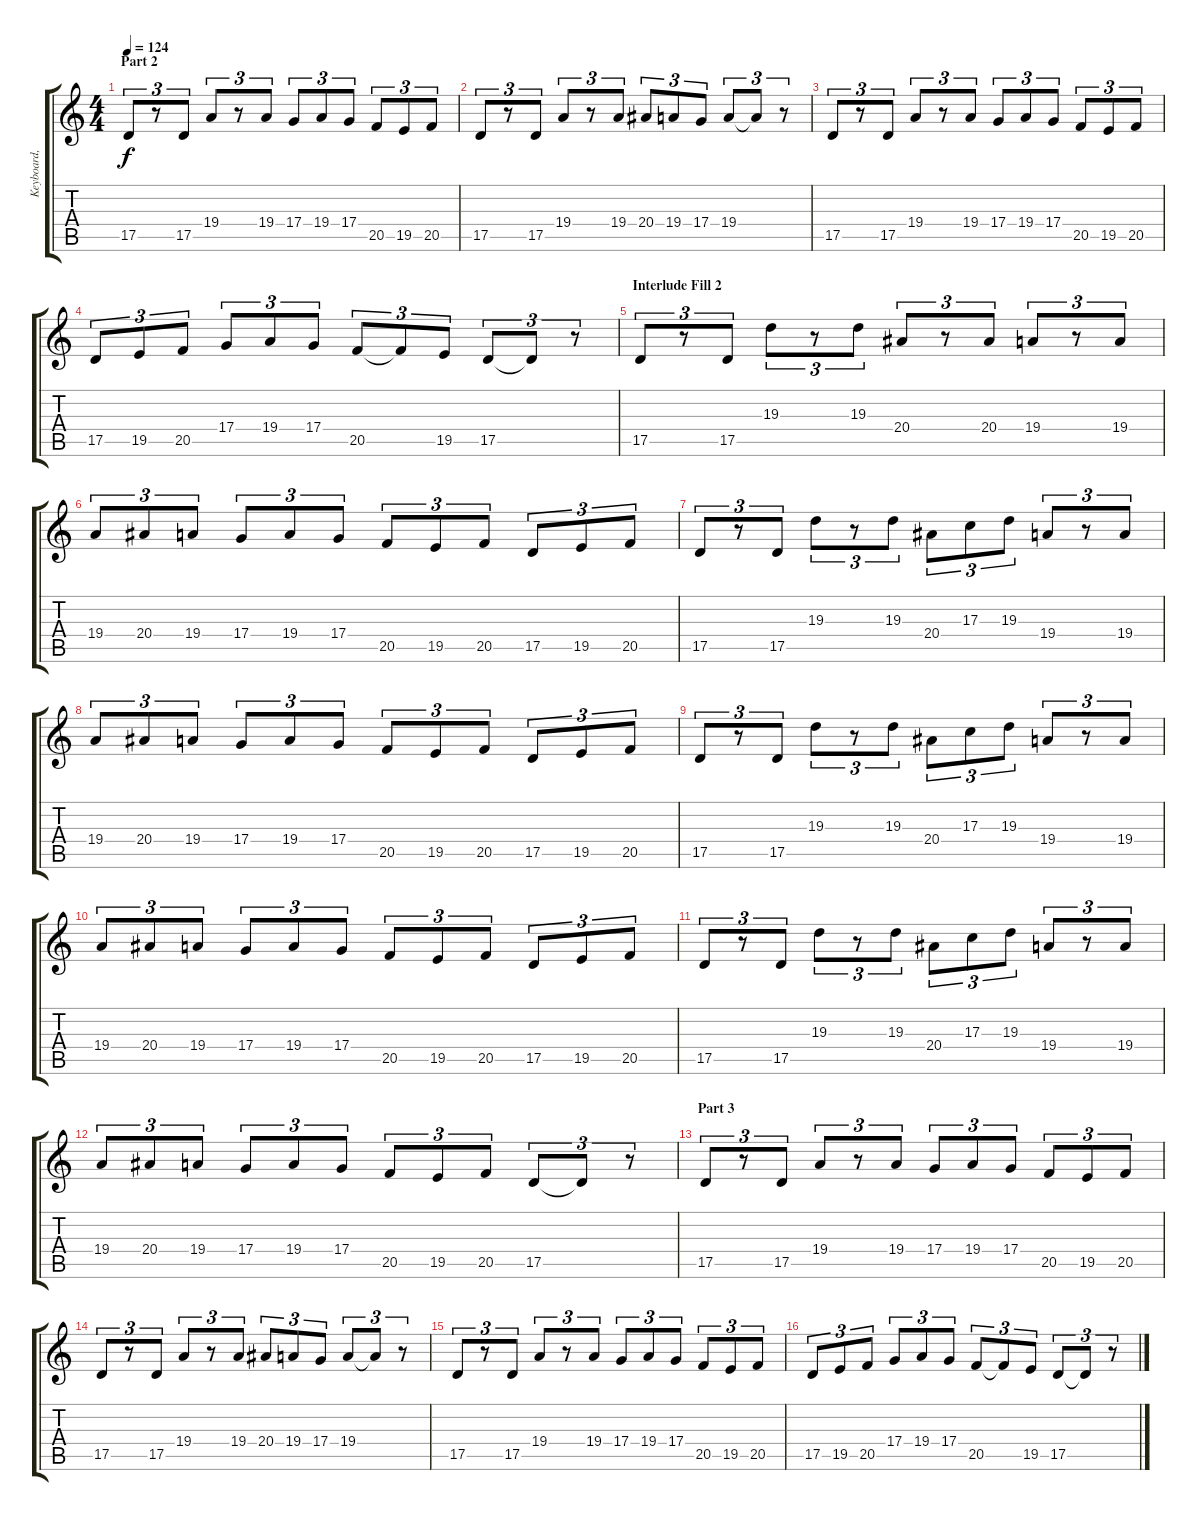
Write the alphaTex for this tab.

\track ("Keyboard, Flute 3, Outro Harp" "Keyboard, ") {instrument synthstrings2}
\staff {score tabs}
\tuning (E4 B3 G3 D3 A2 E2) {hide}
\ts (4 4)
\section ("" "Part 2")
\tempo 124
\clef g2
\ks c
17.5.8{tu (3 2) dy f} r.8{tu (3 2)} 17.5.8{tu (3 2)} 19.4.8{tu (3 2)} r.8{tu (3 2)} 19.4.8{tu (3 2)} 17.4.8{tu (3 2)} 19.4.8{tu (3 2)} 17.4.8{tu (3 2)} 20.5.8{tu (3 2)} 19.5.8{tu (3 2)} 20.5.8{tu (3 2)} |
17.5.8{tu (3 2)} r.8{tu (3 2)} 17.5.8{tu (3 2)} 19.4.8{tu (3 2)} r.8{tu (3 2)} 19.4.8{tu (3 2)} 20.4.8{tu (3 2)} 19.4.8{tu (3 2)} 17.4.8{tu (3 2)} 19.4.8{tu (3 2)} 19.4{t}.8{tu (3 2)} r.8{tu (3 2)} |
17.5.8{tu (3 2)} r.8{tu (3 2)} 17.5.8{tu (3 2)} 19.4.8{tu (3 2)} r.8{tu (3 2)} 19.4.8{tu (3 2)} 17.4.8{tu (3 2)} 19.4.8{tu (3 2)} 17.4.8{tu (3 2)} 20.5.8{tu (3 2)} 19.5.8{tu (3 2)} 20.5.8{tu (3 2)} |
17.5.8{tu (3 2)} 19.5.8{tu (3 2)} 20.5.8{tu (3 2)} 17.4.8{tu (3 2)} 19.4.8{tu (3 2)} 17.4.8{tu (3 2)} 20.5.8{tu (3 2)} 20.5{t}.8{tu (3 2)} 19.5.8{tu (3 2)} 17.5.8{tu (3 2)} 17.5{t}.8{tu (3 2)} r.8{tu (3 2)} |
\section ("" "Interlude Fill 2")
17.5.8{tu (3 2)} r.8{tu (3 2)} 17.5.8{tu (3 2)} 19.3.8{tu (3 2)} r.8{tu (3 2)} 19.3.8{tu (3 2)} 20.4.8{tu (3 2)} r.8{tu (3 2)} 20.4.8{tu (3 2)} 19.4.8{tu (3 2)} r.8{tu (3 2)} 19.4.8{tu (3 2)} |
19.4.8{tu (3 2)} 20.4.8{tu (3 2)} 19.4.8{tu (3 2)} 17.4.8{tu (3 2)} 19.4.8{tu (3 2)} 17.4.8{tu (3 2)} 20.5.8{tu (3 2)} 19.5.8{tu (3 2)} 20.5.8{tu (3 2)} 17.5.8{tu (3 2)} 19.5.8{tu (3 2)} 20.5.8{tu (3 2)} |
17.5.8{tu (3 2)} r.8{tu (3 2)} 17.5.8{tu (3 2)} 19.3.8{tu (3 2)} r.8{tu (3 2)} 19.3.8{tu (3 2)} 20.4.8{tu (3 2)} 17.3.8{tu (3 2)} 19.3.8{tu (3 2)} 19.4.8{tu (3 2)} r.8{tu (3 2)} 19.4.8{tu (3 2)} |
19.4.8{tu (3 2)} 20.4.8{tu (3 2)} 19.4.8{tu (3 2)} 17.4.8{tu (3 2)} 19.4.8{tu (3 2)} 17.4.8{tu (3 2)} 20.5.8{tu (3 2)} 19.5.8{tu (3 2)} 20.5.8{tu (3 2)} 17.5.8{tu (3 2)} 19.5.8{tu (3 2)} 20.5.8{tu (3 2)} |
17.5.8{tu (3 2)} r.8{tu (3 2)} 17.5.8{tu (3 2)} 19.3.8{tu (3 2)} r.8{tu (3 2)} 19.3.8{tu (3 2)} 20.4.8{tu (3 2)} 17.3.8{tu (3 2)} 19.3.8{tu (3 2)} 19.4.8{tu (3 2)} r.8{tu (3 2)} 19.4.8{tu (3 2)} |
19.4.8{tu (3 2)} 20.4.8{tu (3 2)} 19.4.8{tu (3 2)} 17.4.8{tu (3 2)} 19.4.8{tu (3 2)} 17.4.8{tu (3 2)} 20.5.8{tu (3 2)} 19.5.8{tu (3 2)} 20.5.8{tu (3 2)} 17.5.8{tu (3 2)} 19.5.8{tu (3 2)} 20.5.8{tu (3 2)} |
17.5.8{tu (3 2)} r.8{tu (3 2)} 17.5.8{tu (3 2)} 19.3.8{tu (3 2)} r.8{tu (3 2)} 19.3.8{tu (3 2)} 20.4.8{tu (3 2)} 17.3.8{tu (3 2)} 19.3.8{tu (3 2)} 19.4.8{tu (3 2)} r.8{tu (3 2)} 19.4.8{tu (3 2)} |
19.4.8{tu (3 2)} 20.4.8{tu (3 2)} 19.4.8{tu (3 2)} 17.4.8{tu (3 2)} 19.4.8{tu (3 2)} 17.4.8{tu (3 2)} 20.5.8{tu (3 2)} 19.5.8{tu (3 2)} 20.5.8{tu (3 2)} 17.5.8{tu (3 2)} 17.5{t}.8{tu (3 2)} r.8{tu (3 2)} |
\section ("" "Part 3")
17.5.8{tu (3 2)} r.8{tu (3 2)} 17.5.8{tu (3 2)} 19.4.8{tu (3 2)} r.8{tu (3 2)} 19.4.8{tu (3 2)} 17.4.8{tu (3 2)} 19.4.8{tu (3 2)} 17.4.8{tu (3 2)} 20.5.8{tu (3 2)} 19.5.8{tu (3 2)} 20.5.8{tu (3 2)} |
17.5.8{tu (3 2)} r.8{tu (3 2)} 17.5.8{tu (3 2)} 19.4.8{tu (3 2)} r.8{tu (3 2)} 19.4.8{tu (3 2)} 20.4.8{tu (3 2)} 19.4.8{tu (3 2)} 17.4.8{tu (3 2)} 19.4.8{tu (3 2)} 19.4{t}.8{tu (3 2)} r.8{tu (3 2)} |
17.5.8{tu (3 2)} r.8{tu (3 2)} 17.5.8{tu (3 2)} 19.4.8{tu (3 2)} r.8{tu (3 2)} 19.4.8{tu (3 2)} 17.4.8{tu (3 2)} 19.4.8{tu (3 2)} 17.4.8{tu (3 2)} 20.5.8{tu (3 2)} 19.5.8{tu (3 2)} 20.5.8{tu (3 2)} |
17.5.8{tu (3 2)} 19.5.8{tu (3 2)} 20.5.8{tu (3 2)} 17.4.8{tu (3 2)} 19.4.8{tu (3 2)} 17.4.8{tu (3 2)} 20.5.8{tu (3 2)} 20.5{t}.8{tu (3 2)} 19.5.8{tu (3 2)} 17.5.8{tu (3 2)} 17.5{t}.8{tu (3 2)} r.8{tu (3 2)}
